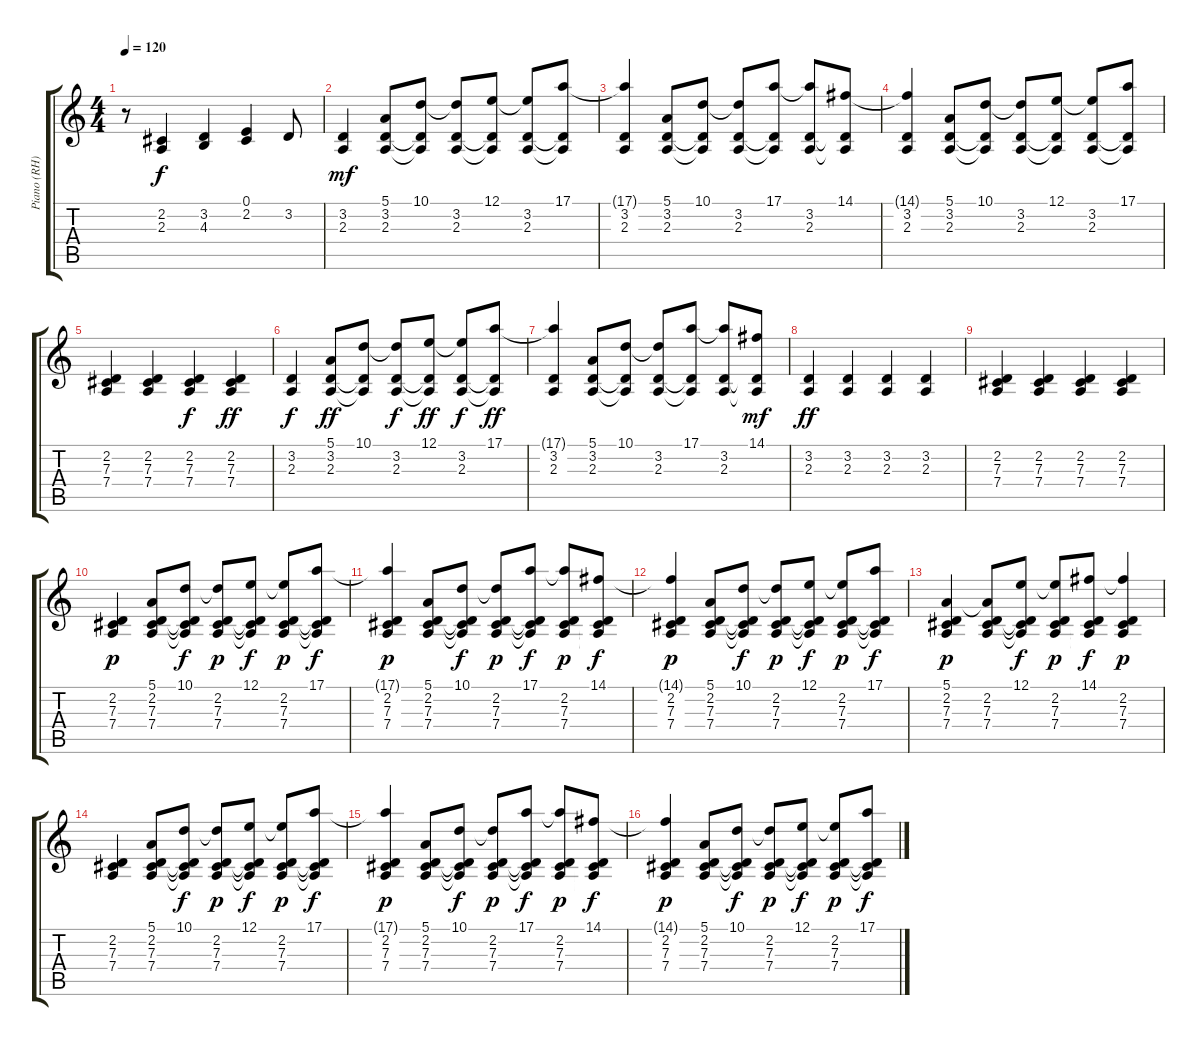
\track ("Piano (RH)" "Piano (RH)") {instrument acousticgrandpiano}
\staff {score tabs}
\tuning (E4 B3 G3 D3 A2 E2) {hide}
\ts (4 4)
\tempo 120
\clef g2
\ks c
r.8{dy f} (2.2 2.3).4 (3.2 4.3).4 (0.1 2.2).4 3.2.8 |
(3.2 2.3).4{dy mf} (5.1 3.2 2.3).8 (10.1 3.2{t} 2.3{t}).8 (10.1{t} 3.2 2.3).8 (12.1 3.2{t} 2.3{t}).8 (12.1{t} 3.2 2.3).8 (17.1 3.2{t} 2.3{t}).8 |
(17.1{t} 3.2 2.3).4 (5.1 3.2 2.3).8 (10.1 3.2{t} 2.3{t}).8 (10.1{t} 3.2 2.3).8 (17.1 3.2{t} 2.3{t}).8 (17.1{t} 3.2 2.3).8 (14.1 3.2{t} 2.3{t}).8 |
(14.1{t} 3.2 2.3).4 (5.1 3.2 2.3).8 (10.1 3.2{t} 2.3{t}).8 (10.1{t} 3.2 2.3).8 (12.1 3.2{t} 2.3{t}).8 (12.1{t} 3.2 2.3).8 (17.1 3.2{t} 2.3{t}).8 |
(2.2 7.3 7.4).4 (2.2 7.3 7.4).4 (2.2 7.3 7.4).4{dy f} (2.2 7.3 7.4).4{dy ff} |
(3.2 2.3).4{dy f} (5.1 3.2 2.3).8{dy ff} (10.1 3.2{t} 2.3{t}).8 (10.1{t} 3.2 2.3).8{dy f} (12.1 3.2{t} 2.3{t}).8{dy ff} (12.1{t} 3.2 2.3).8{dy f} (17.1 3.2{t} 2.3{t}).8{dy ff} |
(17.1{t} 3.2 2.3).4 (5.1 3.2 2.3).8 (10.1 3.2{t} 2.3{t}).8 (10.1{t} 3.2 2.3).8 (17.1 3.2{t} 2.3{t}).8 (17.1{t} 3.2 2.3).8 (14.1 3.2{t} 2.3{t}).8{dy mf} |
(3.2 2.3).4{dy ff} (3.2 2.3).4 (3.2 2.3).4 (3.2 2.3).4 |
(2.2 7.3 7.4).4 (2.2 7.3 7.4).4 (2.2 7.3 7.4).4 (2.2 7.3 7.4).4 |
(2.2 7.3 7.4).4{dy p} (5.1 2.2 7.3 7.4).8 (10.1 2.2{t} 7.3{t} 7.4{t}).8{dy f} (10.1{t} 2.2 7.3 7.4).8{dy p} (12.1 2.2{t} 7.3{t} 7.4{t}).8{dy f} (12.1{t} 2.2 7.3 7.4).8{dy p} (17.1 2.2{t} 7.3{t} 7.4{t}).8{dy f} |
(17.1{t} 2.2 7.3 7.4).4{dy p} (5.1 2.2 7.3 7.4).8 (10.1 2.2{t} 7.3{t} 7.4{t}).8{dy f} (10.1{t} 2.2 7.3 7.4).8{dy p} (17.1 2.2{t} 7.3{t} 7.4{t}).8{dy f} (17.1{t} 2.2 7.3 7.4).8{dy p} (14.1 2.2{t} 7.3{t} 7.4{t}).8{dy f} |
(14.1{t} 2.2 7.3 7.4).4{dy p} (5.1 2.2 7.3 7.4).8 (10.1 2.2{t} 7.3{t} 7.4{t}).8{dy f} (10.1{t} 2.2 7.3 7.4).8{dy p} (12.1 2.2{t} 7.3{t} 7.4{t}).8{dy f} (12.1{t} 2.2 7.3 7.4).8{dy p} (17.1 2.2{t} 7.3{t} 7.4{t}).8{dy f} |
(5.1 2.2 7.3 7.4).4{dy p} (5.1{t} 2.2 7.3 7.4).8 (12.1 2.2{t} 7.3{t} 7.4{t}).8{dy f} (12.1{t} 2.2 7.3 7.4).8{dy p} (14.1 2.2{t} 7.3{t} 7.4{t}).8{dy f} (14.1{t} 2.2 7.3 7.4).4{dy p} |
(2.2 7.3 7.4).4 (5.1 2.2 7.3 7.4).8 (10.1 2.2{t} 7.3{t} 7.4{t}).8{dy f} (10.1{t} 2.2 7.3 7.4).8{dy p} (12.1 2.2{t} 7.3{t} 7.4{t}).8{dy f} (12.1{t} 2.2 7.3 7.4).8{dy p} (17.1 2.2{t} 7.3{t} 7.4{t}).8{dy f} |
(17.1{t} 2.2 7.3 7.4).4{dy p} (5.1 2.2 7.3 7.4).8 (10.1 2.2{t} 7.3{t} 7.4{t}).8{dy f} (10.1{t} 2.2 7.3 7.4).8{dy p} (17.1 2.2{t} 7.3{t} 7.4{t}).8{dy f} (17.1{t} 2.2 7.3 7.4).8{dy p} (14.1 2.2{t} 7.3{t} 7.4{t}).8{dy f} |
(14.1{t} 2.2 7.3 7.4).4{dy p} (5.1 2.2 7.3 7.4).8 (10.1 2.2{t} 7.3{t} 7.4{t}).8{dy f} (10.1{t} 2.2 7.3 7.4).8{dy p} (12.1 2.2{t} 7.3{t} 7.4{t}).8{dy f} (12.1{t} 2.2 7.3 7.4).8{dy p} (17.1 2.2{t} 7.3{t} 7.4{t}).8{dy f}
